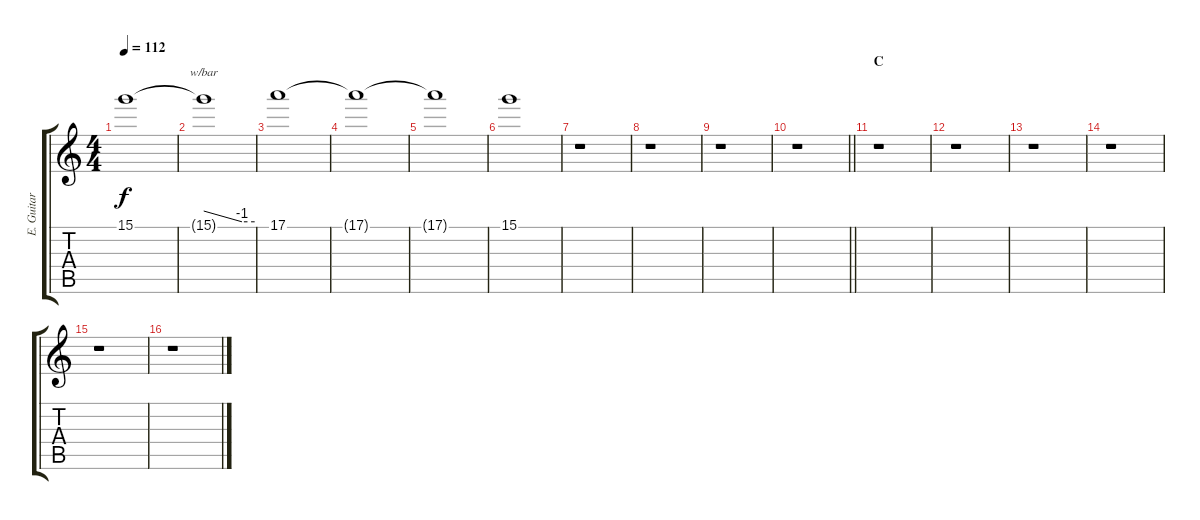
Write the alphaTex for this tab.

\track ("E. Guitar" "E. Guitar") {instrument overdrivenguitar}
\staff {score tabs}
\tuning (E4 B3 G3 D3 A2 E2) {hide}
\ts (4 4)
\tempo 112
\clef g2
\ks c
15.1.1{dy f} |
15.1{t}.1{tbe (custom default 0 0 45 -4 60 -4)} |
17.1.1 |
17.1{t}.1 |
17.1{t}.1 |
15.1.1 |
r.1 |
r.1 |
r.1 |
\barLineRight lightlight
r.1 |
\section ("" "C")
r.1 |
r.1 |
r.1 |
r.1 |
r.1 |
r.1
